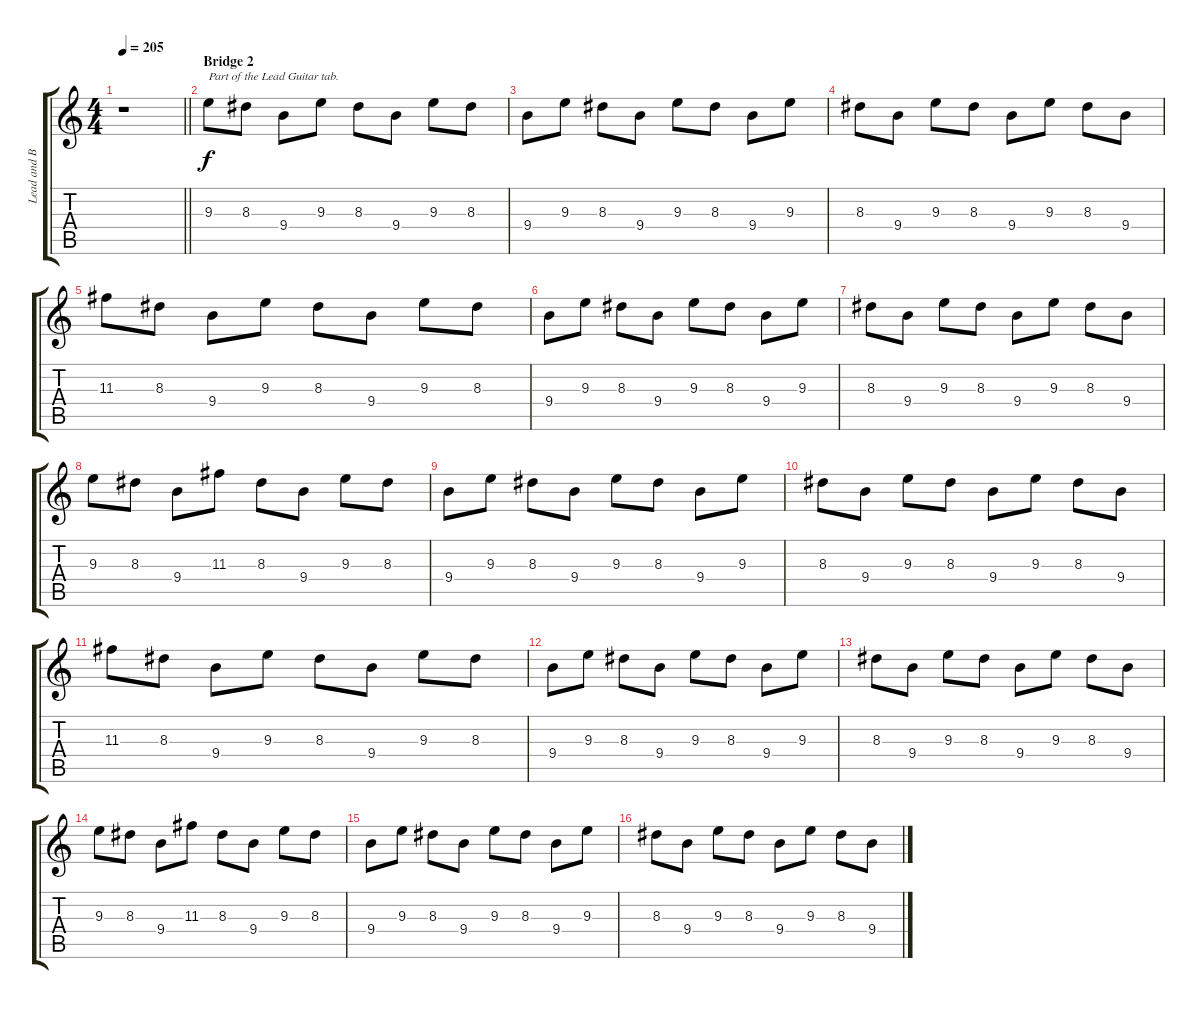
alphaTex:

\track ("Lead and Back-up Vocals" "Lead and B") {instrument overdrivenguitar}
\staff {score tabs}
\tuning (E4 B3 G3 D3 A2 E2) {hide}
\ts (4 4)
\tempo 205
\clef g2
\barLineRight lightlight
\ks c
r.1{dy f} |
\section ("" "Bridge 2")
9.3.8{txt "Part of the Lead Guitar tab."} 8.3.8 9.4.8 9.3.8 8.3.8 9.4.8 9.3.8 8.3.8 |
9.4.8 9.3.8 8.3.8 9.4.8 9.3.8 8.3.8 9.4.8 9.3.8 |
8.3.8 9.4.8 9.3.8 8.3.8 9.4.8 9.3.8 8.3.8 9.4.8 |
11.3.8 8.3.8 9.4.8 9.3.8 8.3.8 9.4.8 9.3.8 8.3.8 |
9.4.8 9.3.8 8.3.8 9.4.8 9.3.8 8.3.8 9.4.8 9.3.8 |
8.3.8 9.4.8 9.3.8 8.3.8 9.4.8 9.3.8 8.3.8 9.4.8 |
9.3.8 8.3.8 9.4.8 11.3.8 8.3.8 9.4.8 9.3.8 8.3.8 |
9.4.8 9.3.8 8.3.8 9.4.8 9.3.8 8.3.8 9.4.8 9.3.8 |
8.3.8 9.4.8 9.3.8 8.3.8 9.4.8 9.3.8 8.3.8 9.4.8 |
11.3.8 8.3.8 9.4.8 9.3.8 8.3.8 9.4.8 9.3.8 8.3.8 |
9.4.8 9.3.8 8.3.8 9.4.8 9.3.8 8.3.8 9.4.8 9.3.8 |
8.3.8 9.4.8 9.3.8 8.3.8 9.4.8 9.3.8 8.3.8 9.4.8 |
9.3.8 8.3.8 9.4.8 11.3.8 8.3.8 9.4.8 9.3.8 8.3.8 |
9.4.8 9.3.8 8.3.8 9.4.8 9.3.8 8.3.8 9.4.8 9.3.8 |
8.3.8 9.4.8 9.3.8 8.3.8 9.4.8 9.3.8 8.3.8 9.4.8
